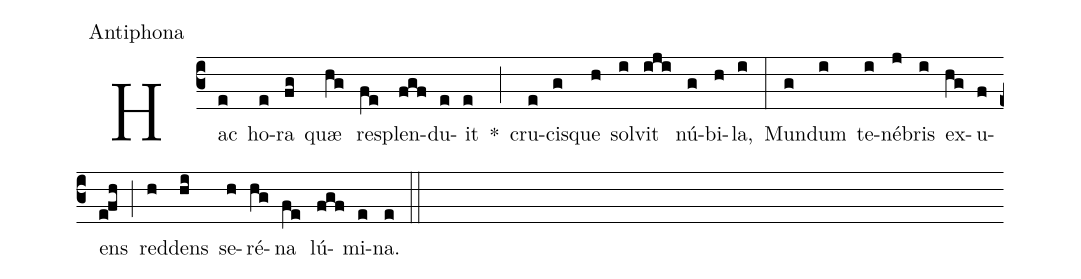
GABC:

office-part: Antiphona;
%%
Hac(c3e) ho(e)ra(fg) quæ(hg) res(fe)plen(fgf)du(e)it(e) *(;) cru(e)cis(g)que(h) sol(i)vit(iji) nú(g)bi(h)la,(i) (:) Mun(g)dum(i) te(i)né(j)bris(i) ex(hg)u(f)ens(efh) (;) red(h)dens(hi) se(h)ré(hg)na(fe) lú(fgf)mi(e)na.(e) (::)
